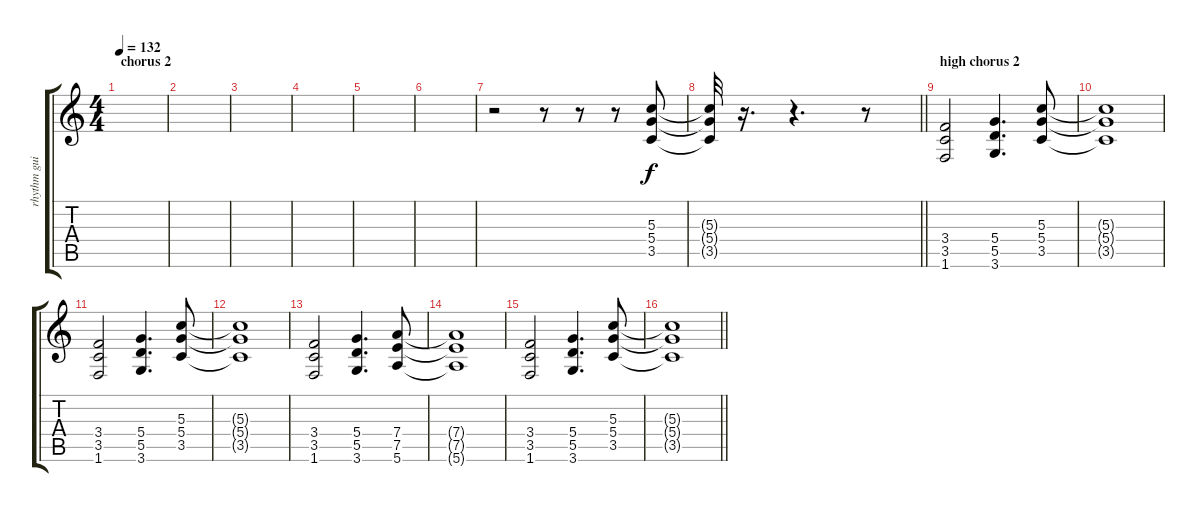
\track ("rhythm guitar" "rhythm gui") {instrument distortionguitar}
\staff {score tabs}
\tuning (E4 B3 G3 D3 A2 E2) {hide}
\ts (4 4)
\section ("" "chorus 2")
\tempo 132
\clef g2
\ks c
|
|
|
|
|
|
r.2 r.8 r.8 r.8 (5.3 5.4 3.5).8{dy f} |
\barLineRight lightlight
(5.3{t} 5.4{t} 3.5{t}).32 r.16{d} r.4{d} r.8 |
\section ("" "high chorus 2")
(3.4 3.5 1.6).2 (5.4 5.5 3.6).4{d} (5.3 5.4 3.5).8 |
(5.3{t} 5.4{t} 3.5{t}).1 |
(3.4 3.5 1.6).2 (5.4 5.5 3.6).4{d} (5.3 5.4 3.5).8 |
(5.3{t} 5.4{t} 3.5{t}).1 |
(3.4 3.5 1.6).2 (5.4 5.5 3.6).4{d} (7.4 7.5 5.6).8 |
(7.4{t} 7.5{t} 5.6{t}).1 |
(3.4 3.5 1.6).2 (5.4 5.5 3.6).4{d} (5.3 5.4 3.5).8 |
\barLineRight lightlight
(5.3{t} 5.4{t} 3.5{t}).1
